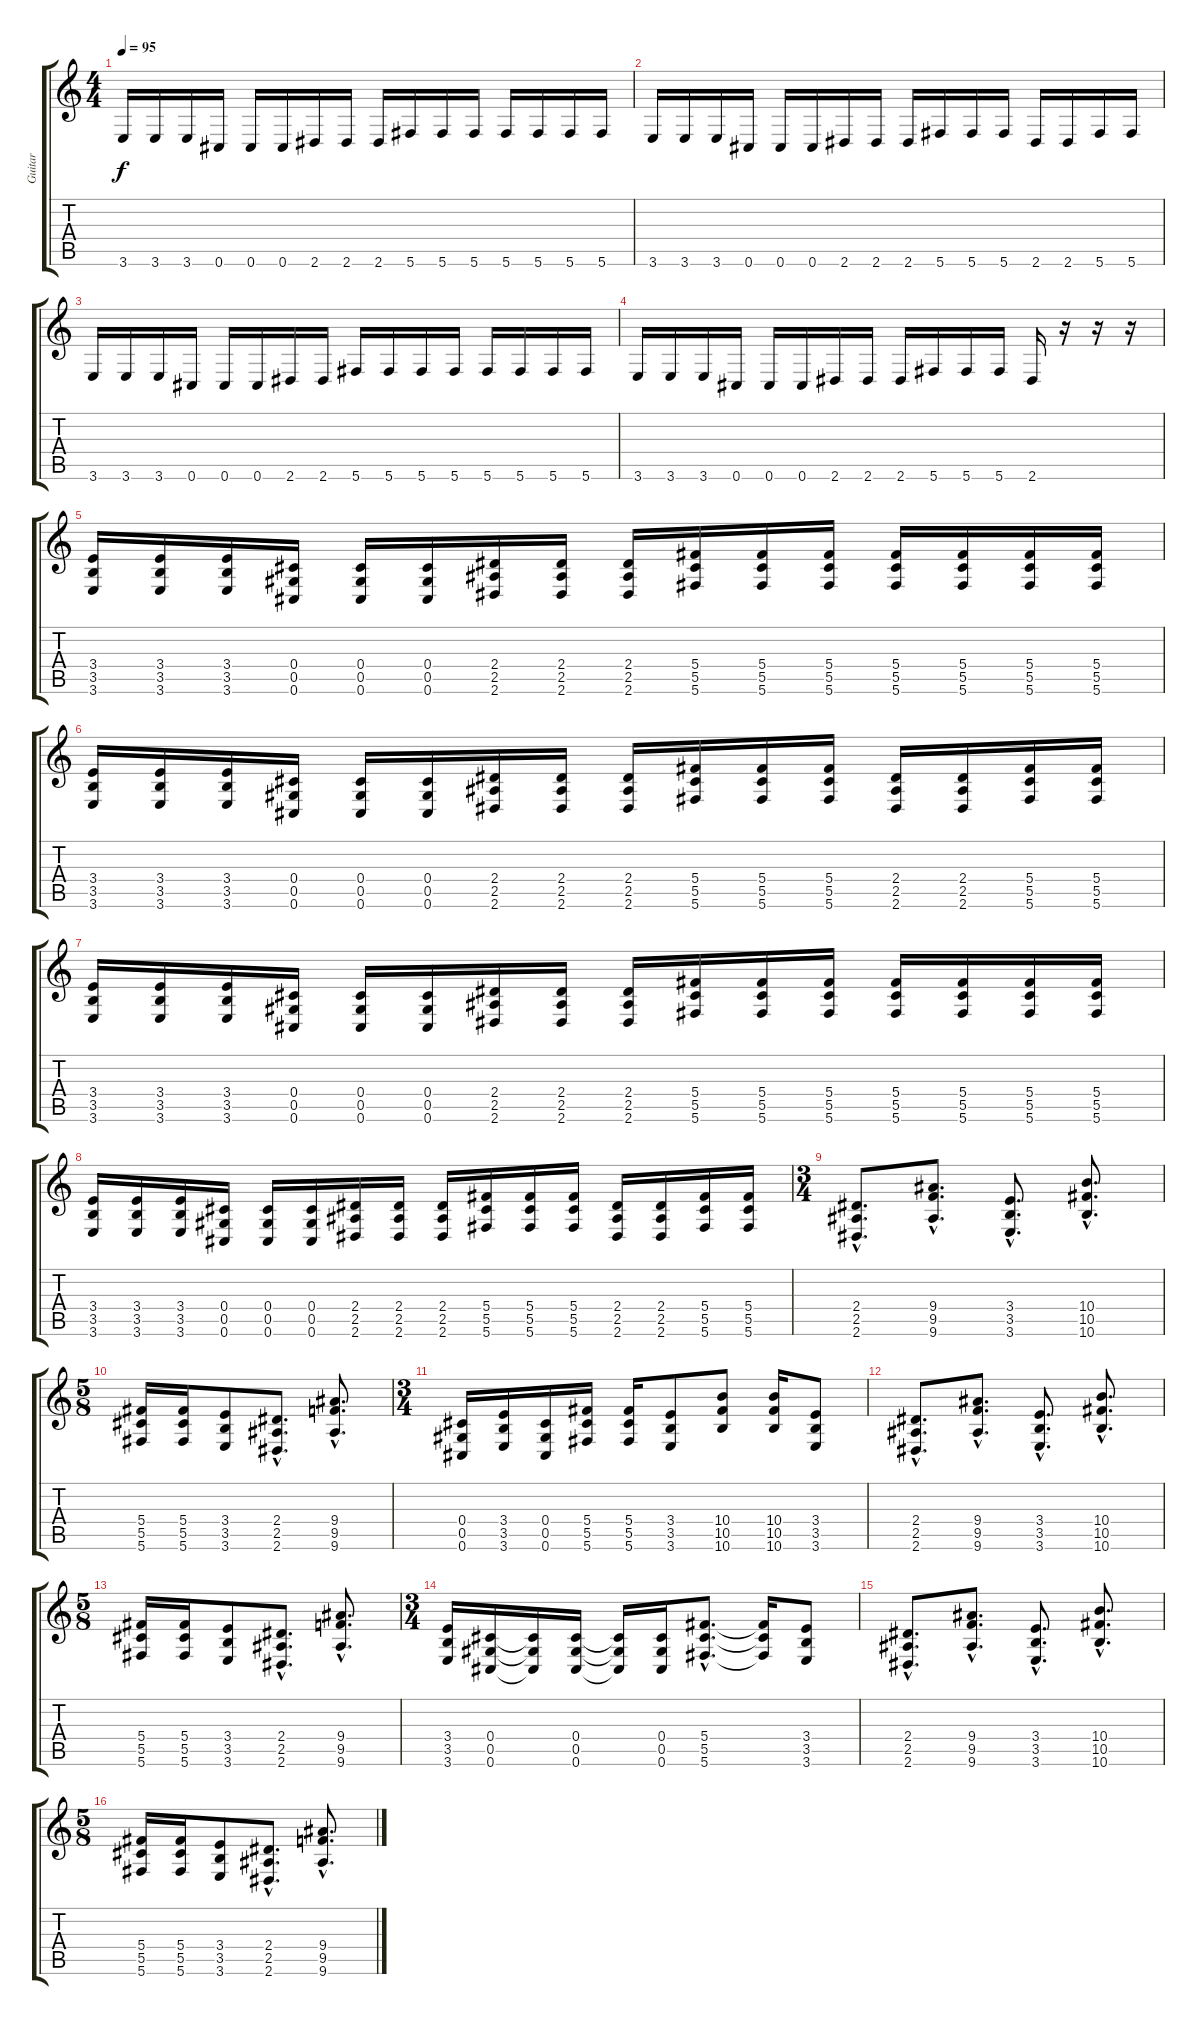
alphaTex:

\track ("Guitar" "Guitar") {instrument distortionguitar}
\staff {score tabs}
\tuning (Eb4 Bb3 Gb3 Db3 Ab2 Db2) {hide}
\ts (4 4)
\tempo 95
\clef g2
\ks c
3.6.16{dy f instrument distortionguitar} 3.6.16 3.6.16 0.6.16 0.6.16 0.6.16 2.6.16 2.6.16 2.6.16 5.6.16 5.6.16 5.6.16 5.6.16 5.6.16 5.6.16 5.6.16 |
3.6.16 3.6.16 3.6.16 0.6.16 0.6.16 0.6.16 2.6.16 2.6.16 2.6.16 5.6.16 5.6.16 5.6.16 2.6.16 2.6.16 5.6.16 5.6.16 |
3.6.16 3.6.16 3.6.16 0.6.16 0.6.16 0.6.16 2.6.16 2.6.16 5.6.16 5.6.16 5.6.16 5.6.16 5.6.16 5.6.16 5.6.16 5.6.16 |
3.6.16 3.6.16 3.6.16 0.6.16 0.6.16 0.6.16 2.6.16 2.6.16 2.6.16 5.6.16 5.6.16 5.6.16 2.6.16 r.16 r.16 r.16 |
(3.4 3.5 3.6).16 (3.4 3.5 3.6).16 (3.4 3.5 3.6).16 (0.4 0.5 0.6).16 (0.4 0.5 0.6).16 (0.4 0.5 0.6).16 (2.4 2.5 2.6).16 (2.4 2.5 2.6).16 (2.4 2.5 2.6).16 (5.4 5.5 5.6).16 (5.4 5.5 5.6).16 (5.4 5.5 5.6).16 (5.4 5.5 5.6).16 (5.4 5.5 5.6).16 (5.4 5.5 5.6).16 (5.4 5.5 5.6).16 |
(3.4 3.5 3.6).16 (3.4 3.5 3.6).16 (3.4 3.5 3.6).16 (0.4 0.5 0.6).16 (0.4 0.5 0.6).16 (0.4 0.5 0.6).16 (2.4 2.5 2.6).16 (2.4 2.5 2.6).16 (2.4 2.5 2.6).16 (5.4 5.5 5.6).16 (5.4 5.5 5.6).16 (5.4 5.5 5.6).16 (2.4 2.5 2.6).16 (2.4 2.5 2.6).16 (5.4 5.5 5.6).16 (5.4 5.5 5.6).16 |
(3.4 3.5 3.6).16 (3.4 3.5 3.6).16 (3.4 3.5 3.6).16 (0.4 0.5 0.6).16 (0.4 0.5 0.6).16 (0.4 0.5 0.6).16 (2.4 2.5 2.6).16 (2.4 2.5 2.6).16 (2.4 2.5 2.6).16 (5.4 5.5 5.6).16 (5.4 5.5 5.6).16 (5.4 5.5 5.6).16 (5.4 5.5 5.6).16 (5.4 5.5 5.6).16 (5.4 5.5 5.6).16 (5.4 5.5 5.6).16 |
(3.4 3.5 3.6).16 (3.4 3.5 3.6).16 (3.4 3.5 3.6).16 (0.4 0.5 0.6).16 (0.4 0.5 0.6).16 (0.4 0.5 0.6).16 (2.4 2.5 2.6).16 (2.4 2.5 2.6).16 (2.4 2.5 2.6).16 (5.4 5.5 5.6).16 (5.4 5.5 5.6).16 (5.4 5.5 5.6).16 (2.4 2.5 2.6).16 (2.4 2.5 2.6).16 (5.4 5.5 5.6).16 (5.4 5.5 5.6).16 |
\ts (3 4)
(2.4{hac} 2.5{hac} 2.6{hac}).8{d} (9.4{hac} 9.5{hac} 9.6{hac}).8{d} (3.4{hac} 3.5{hac} 3.6{hac}).8{d} (10.4{hac} 10.5{hac} 10.6{hac}).8{d} |
\ts (5 8)
(5.4 5.5 5.6).16 (5.4 5.5 5.6).16 (3.4 3.5 3.6).8 (2.4{hac} 2.5{hac} 2.6{hac}).8{d} (9.4{hac} 9.5{hac} 9.6{hac}).8{d} |
\ts (3 4)
(0.4 0.5 0.6).16 (3.4 3.5 3.6).16 (0.4 0.5 0.6).16 (5.4 5.5 5.6).16 (5.4 5.5 5.6).16 (3.4 3.5 3.6).8 (10.4 10.5 10.6).8 (10.4 10.5 10.6).16 (3.4 3.5 3.6).8 |
(2.4{hac} 2.5{hac} 2.6{hac}).8{d} (9.4{hac} 9.5{hac} 9.6{hac}).8{d} (3.4{hac} 3.5{hac} 3.6{hac}).8{d} (10.4{hac} 10.5{hac} 10.6{hac}).8{d} |
\ts (5 8)
(5.4 5.5 5.6).16 (5.4 5.5 5.6).16 (3.4 3.5 3.6).8 (2.4{hac} 2.5{hac} 2.6{hac}).8{d} (9.4{hac} 9.5{hac} 9.6{hac}).8{d} |
\ts (3 4)
(3.4 3.5 3.6).16 (0.4 0.5 0.6).16 (0.4{t} 0.5{t} 0.6{t}).16 (0.4 0.5 0.6).16 (0.4{t} 0.5{t} 0.6{t}).16 (0.4 0.5 0.6).16 (5.4{hac} 5.5{hac} 5.6{hac}).8{d} (5.4{t} 5.5{t} 5.6{t}).16 (3.4 3.5 3.6).8 |
(2.4{hac} 2.5{hac} 2.6{hac}).8{d} (9.4{hac} 9.5{hac} 9.6{hac}).8{d} (3.4{hac} 3.5{hac} 3.6{hac}).8{d} (10.4{hac} 10.5{hac} 10.6{hac}).8{d} |
\ts (5 8)
(5.4 5.5 5.6).16 (5.4 5.5 5.6).16 (3.4 3.5 3.6).8 (2.4{hac} 2.5{hac} 2.6{hac}).8{d} (9.4{hac} 9.5{hac} 9.6{hac}).8{d}
